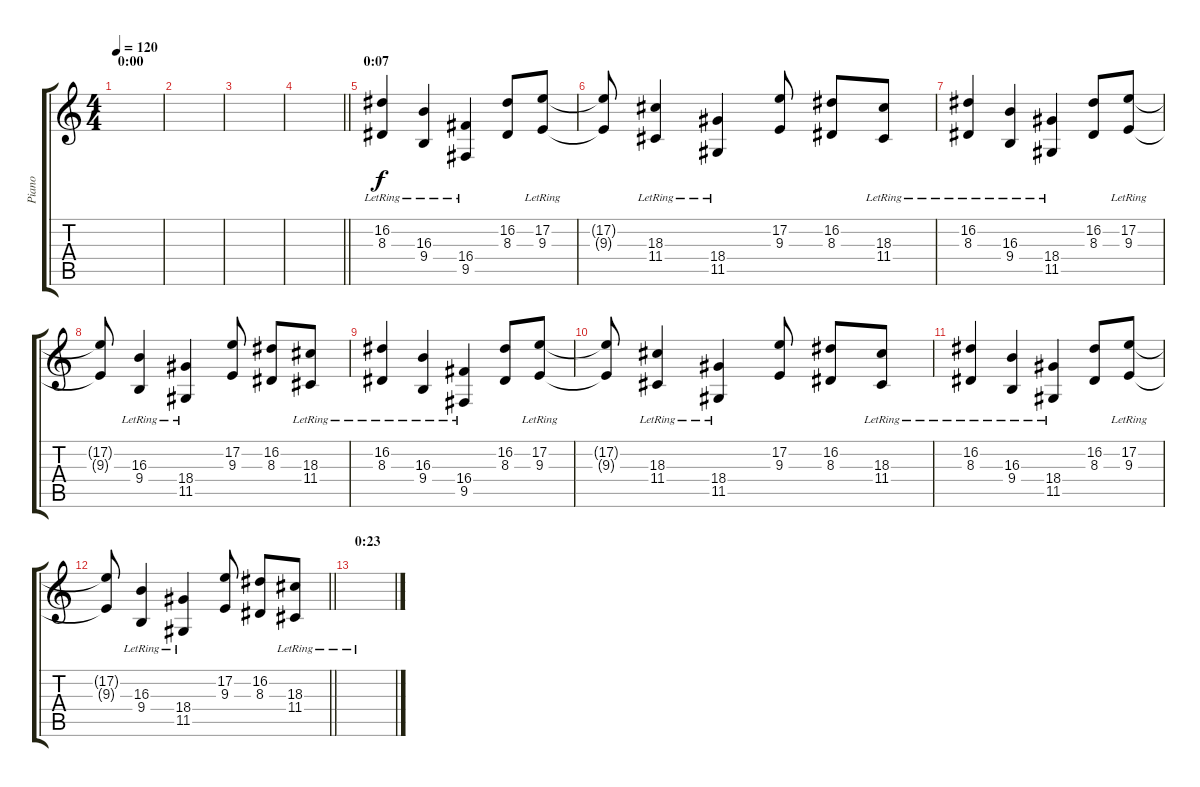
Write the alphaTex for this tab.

\track ("Piano " "Piano ") {instrument electricgrandpiano}
\staff {score tabs}
\tuning (E4 B3 G3 D3 A2 E2) {hide}
\ts (4 4)
\section ("" "0:00")
\tempo 120
\clef g2
\ks c
|
|
|
\barLineRight lightlight
|
\section ("" "0:07")
(16.2{lr} 8.3{lr}).4 (16.3{lr} 9.4{lr}).4 (16.4{lr} 9.5{lr}).4 (16.2 8.3).8 (17.2{lr} 9.3{lr}).8 |
(17.2{t} 9.3{t}).8 (18.3{lr} 11.4{lr}).4 (18.4{lr} 11.5{lr}).4 (17.2 9.3).8 (16.2 8.3).8 (18.3{lr} 11.4{lr}).8 |
(16.2{lr} 8.3{lr}).4 (16.3{lr} 9.4{lr}).4 (18.4{lr} 11.5{lr}).4 (16.2 8.3).8 (17.2{lr} 9.3{lr}).8 |
(17.2{t} 9.3{t}).8 (16.3{lr} 9.4{lr}).4 (18.4{lr} 11.5{lr}).4 (17.2 9.3).8 (16.2 8.3).8 (18.3{lr} 11.4{lr}).8 |
(16.2{lr} 8.3{lr}).4 (16.3{lr} 9.4{lr}).4 (16.4{lr} 9.5{lr}).4 (16.2 8.3).8 (17.2{lr} 9.3{lr}).8 |
(17.2{t} 9.3{t}).8 (18.3{lr} 11.4{lr}).4 (18.4{lr} 11.5{lr}).4 (17.2 9.3).8 (16.2 8.3).8 (18.3{lr} 11.4{lr}).8 |
(16.2{lr} 8.3{lr}).4 (16.3{lr} 9.4{lr}).4 (18.4{lr} 11.5{lr}).4 (16.2 8.3).8 (17.2{lr} 9.3{lr}).8 |
\barLineRight lightlight
(17.2{t} 9.3{t}).8 (16.3{lr} 9.4{lr}).4 (18.4{lr} 11.5{lr}).4 (17.2 9.3).8 (16.2 8.3).8 (18.3{lr} 11.4{lr}).8 |
\section ("" "0:23")
